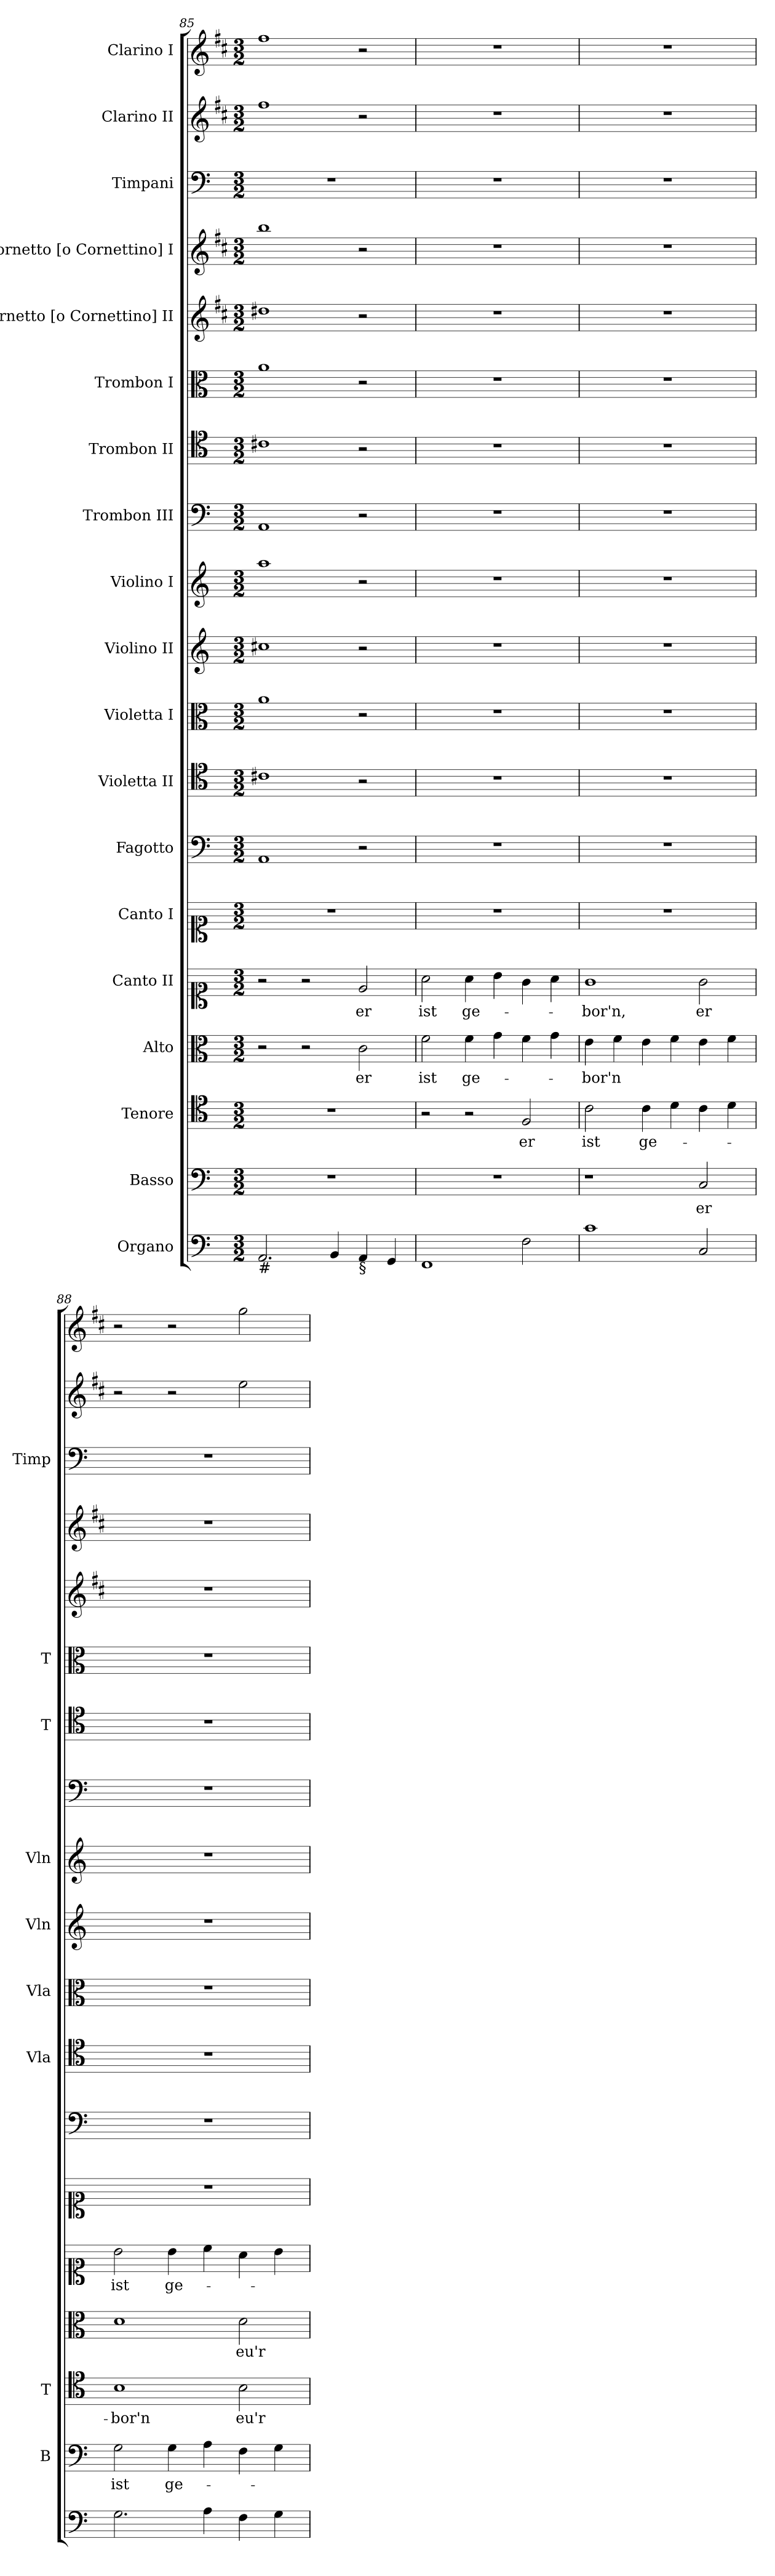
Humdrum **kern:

**kern	**kern	**text	**kern	**text	**kern	**text	**kern	**text	**kern	**kern	**kern	**kern	**kern	**kern	**kern	**kern	**kern	**kern	**kern	**kern	**kern	**kern
*part19	*part18	*part18	*part17	*part17	*part16	*part16	*part15	*part15	*part14	*part13	*part12	*part11	*part10	*part9	*part8	*part7	*part6	*part5	*part4	*part3	*part2	*part1
*staff19	*staff18	*staff18	*staff17	*staff17	*staff16	*staff16	*staff15	*staff15	*staff14	*staff13	*staff12	*staff11	*staff10	*staff9	*staff8	*staff7	*staff6	*staff5	*staff4	*staff3	*staff2	*staff1
*I"Organo	*I"Basso	*	*I"Tenore	*	*I"Alto	*	*I"Canto II	*	*I"Canto I	*I"Fagotto	*I"Violetta II	*I"Violetta I	*I"Violino II	*I"Violino I	*I"Trombon III	*I"Trombon II	*I"Trombon I	*I"Cornetto [o Cornettino] II	*I"Cornetto [o Cornettino] I	*I"Timpani	*I"Clarino II	*I"Clarino I
*	*I'B	*	*I'T	*	*	*	*	*	*	*	*I'Vla	*I'Vla	*I'Vln	*I'Vln	*	*I'T	*I'T	*	*	*I'Timp	*	*
*clefF4	*clefF4	*	*clefC4	*	*clefC3	*	*clefC1	*	*clefC1	*clefF4	*clefC4	*clefC3	*clefG2	*clefG2	*clefF4	*clefC4	*clefC3	*clefG2	*clefG2	*clefF4	*clefG2	*clefG2
*	*	*	*	*	*	*	*	*	*	*	*	*	*	*	*	*	*	*ITrd1c2	*ITrd1c2	*	*ITrd1c2	*ITrd1c2
*k[]	*k[]	*	*k[]	*	*k[]	*	*k[]	*	*k[]	*k[]	*k[]	*k[]	*k[]	*k[]	*k[]	*k[]	*k[]	*k[]	*k[]	*k[]	*k[]	*k[]
*C:	*C:	*	*C:	*	*C:	*	*C:	*	*C:	*C:	*C:	*C:	*C:	*C:	*C:	*C:	*C:	*C:	*C:	*C:	*C:	*C:
*M3/2	*M3/2	*	*M3/2	*	*M3/2	*	*M3/2	*	*M3/2	*M3/2	*M3/2	*M3/2	*M3/2	*M3/2	*M3/2	*M3/2	*M3/2	*M3/2	*M3/2	*M3/2	*M3/2	*M3/2
=85	=85	=85	=85	=85	=85	=85	=85	=85	=85	=85	=85	=85	=85	=85	=85	=85	=85	=85	=85	=85	=85	=85
!LO:TX:b:t=#	!	!	!	!	!	!	!	!	!	!	!	!	!	!	!	!	!	!	!	!	!	!
!	!LO:N:vis=1	!	!LO:N:vis=1	!	!	!	!	!	!LO:N:vis=1	!	!	!	!	!	!	!	!	!	!	!LO:N:vis=1	!	!
2.AA/	1.r	.	1.r	.	2r	.	2r	.	1.r	1AA	1c#X	1a	1cc#X	1aa	1AA	1c#X	1a	1cc#X	1aa	1.r	1ee	1ee
.	.	.	.	.	2r	.	2r	.	.	.	.	.	.	.	.	.	.	.	.	.	.	.
4BB/	.	.	.	.	.	.	.	.	.	.	.	.	.	.	.	.	.	.	.	.	.	.
!LO:TX:b:t=§	!	!	!	!	!	!	!	!	!	!	!	!	!	!	!	!	!	!	!	!	!	!
!	!	!	!	!	!	!LO:LY:b	!	!LO:LY:b	!	!	!	!	!	!	!	!	!	!	!	!	!	!
4AA/	.	.	.	.	2c\	er	2e/	er	.	2r	2r	2r	2r	2r	2r	2r	2r	2r	2r	.	2r	2r
4GG/	.	.	.	.	.	.	.	.	.	.	.	.	.	.	.	.	.	.	.	.	.	.
=86	=86	=86	=86	=86	=86	=86	=86	=86	=86	=86	=86	=86	=86	=86	=86	=86	=86	=86	=86	=86	=86	=86
!	!LO:N:vis=1	!	!	!	!	!LO:LY:b	!	!LO:LY:b	!LO:N:vis=1	!LO:N:vis=1	!LO:N:vis=1	!LO:N:vis=1	!LO:N:vis=1	!LO:N:vis=1	!LO:N:vis=1	!LO:N:vis=1	!LO:N:vis=1	!LO:N:vis=1	!LO:N:vis=1	!LO:N:vis=1	!LO:N:vis=1	!LO:N:vis=1
1FF	1.r	.	2r	.	2f\	ist	2a\	ist	1.r	1.r	1.r	1.r	1.r	1.r	1.r	1.r	1.r	1.r	1.r	1.r	1.r	1.r
!	!	!	!	!	!	!LO:LY:b	!	!LO:LY:b	!	!	!	!	!	!	!	!	!	!	!	!	!	!
.	.	.	2r	.	4f\	ge-	4a\	ge-	.	.	.	.	.	.	.	.	.	.	.	.	.	.
.	.	.	.	.	4g\	.	4b\	.	.	.	.	.	.	.	.	.	.	.	.	.	.	.
!	!	!	!	!LO:LY:b	!	!	!	!	!	!	!	!	!	!	!	!	!	!	!	!	!	!
2F\	.	.	2F/	er	4f\	.	4g\	.	.	.	.	.	.	.	.	.	.	.	.	.	.	.
.	.	.	.	.	4g\	.	4a\	.	.	.	.	.	.	.	.	.	.	.	.	.	.	.
=87	=87	=87	=87	=87	=87	=87	=87	=87	=87	=87	=87	=87	=87	=87	=87	=87	=87	=87	=87	=87	=87	=87
!	!	!	!	!LO:LY:b	!	!LO:LY:b	!	!LO:LY:b	!LO:N:vis=1	!LO:N:vis=1	!LO:N:vis=1	!LO:N:vis=1	!LO:N:vis=1	!LO:N:vis=1	!LO:N:vis=1	!LO:N:vis=1	!LO:N:vis=1	!LO:N:vis=1	!LO:N:vis=1	!LO:N:vis=1	!LO:N:vis=1	!LO:N:vis=1
1c	1r	.	2c\	ist	4e\	-bor'n	1g	-bor'n,	1.r	1.r	1.r	1.r	1.r	1.r	1.r	1.r	1.r	1.r	1.r	1.r	1.r	1.r
.	.	.	.	.	4f\	.	.	.	.	.	.	.	.	.	.	.	.	.	.	.	.	.
!	!	!	!	!LO:LY:b	!	!	!	!	!	!	!	!	!	!	!	!	!	!	!	!	!	!
.	.	.	4c\	ge-	4e\	.	.	.	.	.	.	.	.	.	.	.	.	.	.	.	.	.
.	.	.	4d\	.	4f\	.	.	.	.	.	.	.	.	.	.	.	.	.	.	.	.	.
!	!	!LO:LY:b	!	!	!	!	!	!LO:LY:b	!	!	!	!	!	!	!	!	!	!	!	!	!	!
2C/	2C/	er	4c\	.	4e\	.	2g\	er	.	.	.	.	.	.	.	.	.	.	.	.	.	.
.	.	.	4d\	.	4f\	.	.	.	.	.	.	.	.	.	.	.	.	.	.	.	.	.
!!LO:PB:g=z
=88	=88	=88	=88	=88	=88	=88	=88	=88	=88	=88	=88	=88	=88	=88	=88	=88	=88	=88	=88	=88	=88	=88
!	!	!LO:LY:b	!	!LO:LY:b	!	!	!	!LO:LY:b	!LO:N:vis=1	!LO:N:vis=1	!LO:N:vis=1	!LO:N:vis=1	!LO:N:vis=1	!LO:N:vis=1	!LO:N:vis=1	!LO:N:vis=1	!LO:N:vis=1	!LO:N:vis=1	!LO:N:vis=1	!LO:N:vis=1	!	!
2.G\	2G\	ist	1B	-bor'n	1d	.	2b\	ist	1.r	1.r	1.r	1.r	1.r	1.r	1.r	1.r	1.r	1.r	1.r	1.r	2r	2r
!	!	!LO:LY:b	!	!	!	!	!	!LO:LY:b	!	!	!	!	!	!	!	!	!	!	!	!	!	!
.	4G\	ge-	.	.	.	.	4b\	ge-	.	.	.	.	.	.	.	.	.	.	.	.	2r	2r
4A\	4A\	.	.	.	.	.	4cc\	.	.	.	.	.	.	.	.	.	.	.	.	.	.	.
!	!	!	!	!LO:LY:b	!	!LO:LY:b	!	!	!	!	!	!	!	!	!	!	!	!	!	!	!	!
4F\	4F\	.	2B\	eu'r	2d\	eu'r	4a\	.	.	.	.	.	.	.	.	.	.	.	.	.	2dd\	2ff\
4G\	4G\	.	.	.	.	.	4b\	.	.	.	.	.	.	.	.	.	.	.	.	.	.	.
=	=	=	=	=	=	=	=	=	=	=	=	=	=	=	=	=	=	=	=	=	=	=
*-	*-	*-	*-	*-	*-	*-	*-	*-	*-	*-	*-	*-	*-	*-	*-	*-	*-	*-	*-	*-	*-	*-
